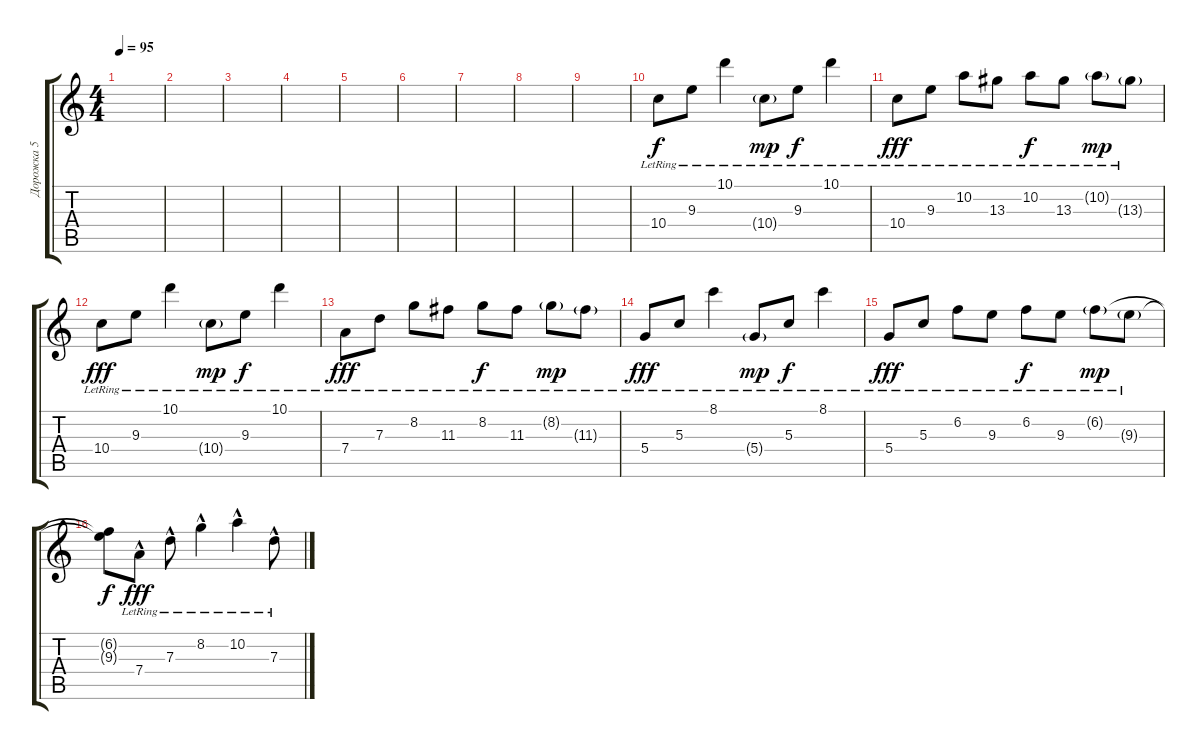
\track ("Дорожка 5" "Дорожка 5") {instrument electricguitarclean}
\staff {score tabs}
\tuning (E4 B3 G3 D3 A2 E2) {hide}
\ts (4 4)
\tempo 95
\clef g2
\ks c
|
|
|
|
|
|
|
|
|
10.4{lr}.8 9.3{lr}.8 10.1{lr}.4 10.4{g lr}.8{dy mp} 9.3{lr}.8{dy f} 10.1{lr}.4 |
10.4{lr}.8{dy fff} 9.3{lr}.8 10.2{lr}.8 13.3{lr}.8 10.2{lr}.8{dy f} 13.3{lr}.8 10.2{g lr}.8{dy mp} 13.3{g lr}.8 |
10.4{lr}.8{dy fff} 9.3{lr}.8 10.1{lr}.4 10.4{g lr}.8{dy mp} 9.3{lr}.8{dy f} 10.1{lr}.4 |
7.4{lr}.8{dy fff} 7.3{lr}.8 8.2{lr}.8 11.3{lr}.8 8.2{lr}.8{dy f} 11.3{lr}.8 8.2{g lr}.8{dy mp} 11.3{g lr}.8 |
5.4{lr}.8{dy fff} 5.3{lr}.8 8.1{lr}.4 5.4{g lr}.8{dy mp} 5.3{lr}.8{dy f} 8.1{lr}.4 |
5.4{lr}.8{dy fff} 5.3{lr}.8 6.2{lr}.8 9.3{lr}.8 6.2{lr}.8{dy f} 9.3{lr}.8 6.2{g lr}.8{dy mp} 9.3{g lr}.8 |
(6.2{t} 9.3{t}).8{dy f} 7.4{hac lr}.8{dy fff} 7.3{hac lr}.8 8.2{hac lr}.4 10.2{hac lr}.4 7.3{hac lr}.8
